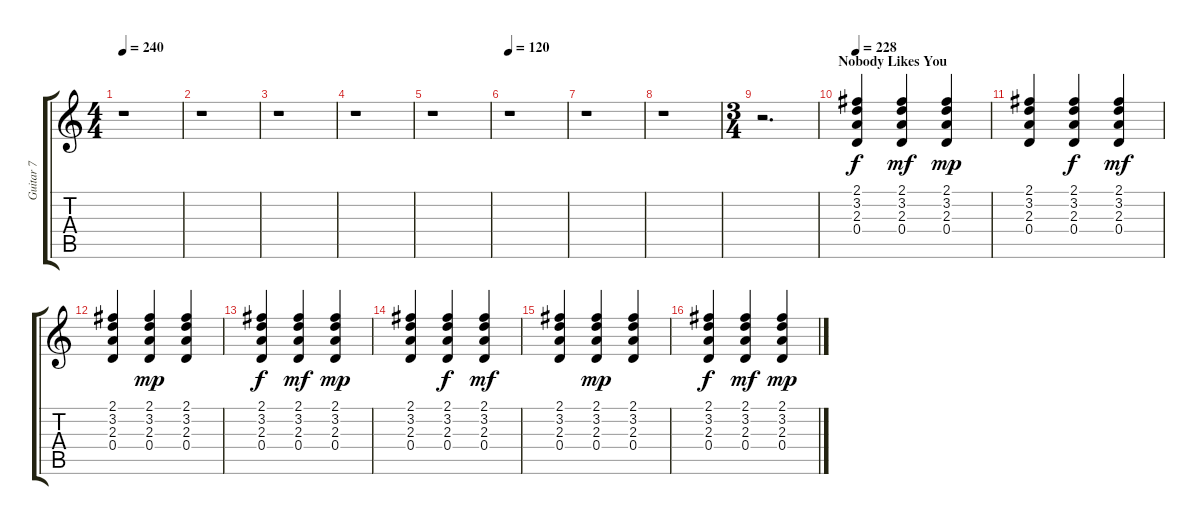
\track ("Guitar 7" "Guitar 7") {instrument electricguitarclean}
\staff {score tabs}
\tuning (E4 B3 G3 D3 A2 E2) {hide}
\ts (4 4)
\tempo 240
\clef g2
\ks c
r.1{dy f} |
r.1 |
r.1 |
r.1 |
r.1 |
\tempo 120
r.1 |
r.1 |
r.1 |
\ts (3 4)
r.2{d} |
\section ("" "Nobody Likes You")
\tempo 228
(2.1 3.2 2.3 0.4).4 (2.1 3.2 2.3 0.4).4{dy mf} (2.1 3.2 2.3 0.4).4{dy mp} |
(2.1 3.2 2.3 0.4).4 (2.1 3.2 2.3 0.4).4{dy f} (2.1 3.2 2.3 0.4).4{dy mf} |
(2.1 3.2 2.3 0.4).4 (2.1 3.2 2.3 0.4).4{dy mp} (2.1 3.2 2.3 0.4).4 |
(2.1 3.2 2.3 0.4).4{dy f} (2.1 3.2 2.3 0.4).4{dy mf} (2.1 3.2 2.3 0.4).4{dy mp} |
(2.1 3.2 2.3 0.4).4 (2.1 3.2 2.3 0.4).4{dy f} (2.1 3.2 2.3 0.4).4{dy mf} |
(2.1 3.2 2.3 0.4).4 (2.1 3.2 2.3 0.4).4{dy mp} (2.1 3.2 2.3 0.4).4 |
(2.1 3.2 2.3 0.4).4{dy f} (2.1 3.2 2.3 0.4).4{dy mf} (2.1 3.2 2.3 0.4).4{dy mp}
